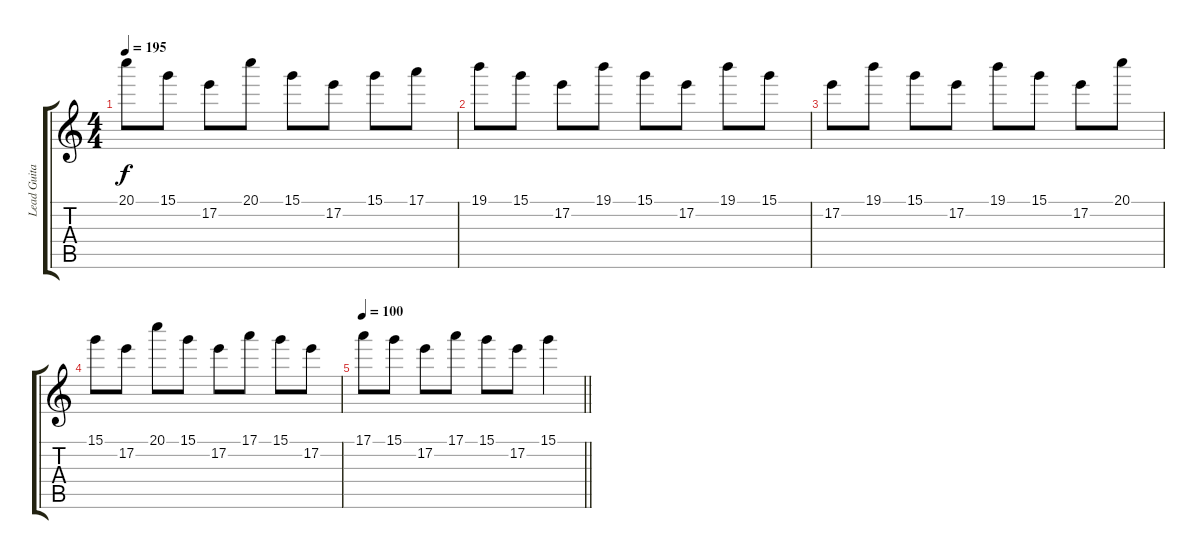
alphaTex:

\track ("Lead Guitar" "Lead Guita") {instrument distortionguitar}
\staff {score tabs}
\tuning (E4 B3 G3 D3 A2 D2) {hide}
\ts (4 4)
\tempo 195
\clef g2
\ks c
20.1.8{dy f} 15.1.8 17.2.8 20.1.8 15.1.8 17.2.8 15.1.8 17.1.8 |
19.1.8 15.1.8 17.2.8 19.1.8 15.1.8 17.2.8 19.1.8 15.1.8 |
17.2.8 19.1.8 15.1.8 17.2.8 19.1.8 15.1.8 17.2.8 20.1.8 |
15.1.8 17.2.8 20.1.8 15.1.8 17.2.8 17.1.8 15.1.8 17.2.8 |
\tempo 100
\barLineRight lightlight
17.1.8 15.1.8 17.2.8 17.1.8 15.1.8 17.2.8 15.1.4
